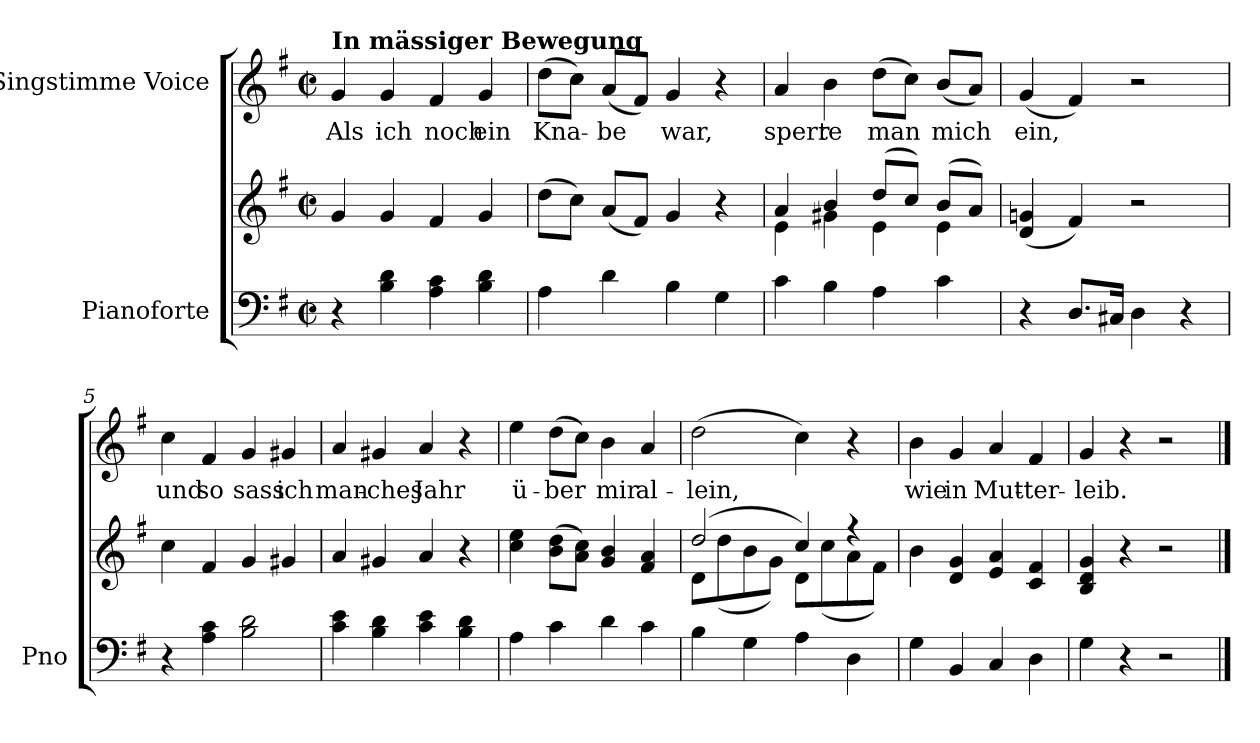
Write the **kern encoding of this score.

**kern	**kern	**kern	**text
*part2	*part2	*part1	*part1
*staff3	*staff2	*staff1	*staff1
*I"Pianoforte	*	*I"Singstimme Voice	*
*I'Pno	*	*	*
*clefF4	*clefG2	*clefG2	*
*k[f#]	*k[f#]	*k[f#]	*
*M2/2	*M2/2	*M2/2	*
*met(c|)	*met(c|)	*met(c|)	*
=1	=1	=1	=1
!	!	!LO:TX:a:B:t=In mässiger Bewegung	!
4r	4g/	4g/	Als
4B\ 4d\	4g/	4g/	ich
4A\ 4c\	4f#/	4f#/	noch
4B\ 4d\	4g/	4g/	ein
=2	=2	=2	=2
4A\	(8dd\L	(8dd\L	Kna-
.	8cc\J)	8cc\J)	.
4d\	(8a/L	(8a/L	-be
.	8f#/J)	8f#/J)	.
4B\	4g/	4g/	war,
4G\	4r	4r	.
=3	=3	=3	=3
*	*^	*	*
4c\	4a/	4e\	4a/	sperr-
4B\	4b/	4g#X\	4b\	-te
4A\	(8dd/L	4e\	(8dd\L	man
.	8cc/J)	.	8cc\J)	.
4c\	(8b/L	4e\	(8b/L	mich
.	8a/J)	.	8a/J)	.
*	*v	*v	*	*
=4	=4	=4	=4
4r	(>4d/ 4gn/	(4g/	ein,
8.D/L	4f#/)	4f#/)	.
16C#X/Jk	.	.	.
4D\	2r	2r	.
4r	.	.	.
=5	=5	=5	=5
4r	4cc\	4cc\	und
4A\ 4c\	4f#/	4f#/	so
2B\ 2d\	4g/	4g/	sass
.	4g#X/	4g#X/	ich
=6	=6	=6	=6
4c\ 4e\	4a/	4a/	man-
4B\ 4d\	4g#X/	4g#X/	-ches
4c\ 4e\	4a/	4a/	Jahr
4B\ 4d\	4r	4r	.
=7	=7	=7	=7
4A\	4cc\ 4ee\	4ee\	ü-
4c\	(8b\ 8dd\L	(8dd\L	-ber
.	8a\ 8cc\J)	8cc\J)	.
4d\	4g/ 4b/	4b\	mir
4c\	4f#/ 4a/	4a/	al-
=8	=8	=8	=8
*	*^	*	*
4B\	(2dd/	8d\L	(2dd\	-lein,
.	.	(>8dd\	.	.
4G\	.	8b\	.	.
.	.	8g\J)	.	.
4A\	4cc/)	8d\L	4cc\)	.
.	.	(>8cc\	.	.
4D\	4r	8a\	4r	.
.	.	8f#\J)	.	.
*	*v	*v	*	*
=9	=9	=9	=9
4G\	4b\	4b\	wie
4BB/	4d/ 4g/	4g/	in
4C/	4e/ 4a/	4a/	Mut-
4D\	4c/ 4f#/	4f#/	-ter-
=10	=10	=10	=10
4G\	4B/ 4d/ 4g/	4g/	-leib.
4r	4r	4r	.
2r	2r	2r	.
==	==	==	==
*-	*-	*-	*-
